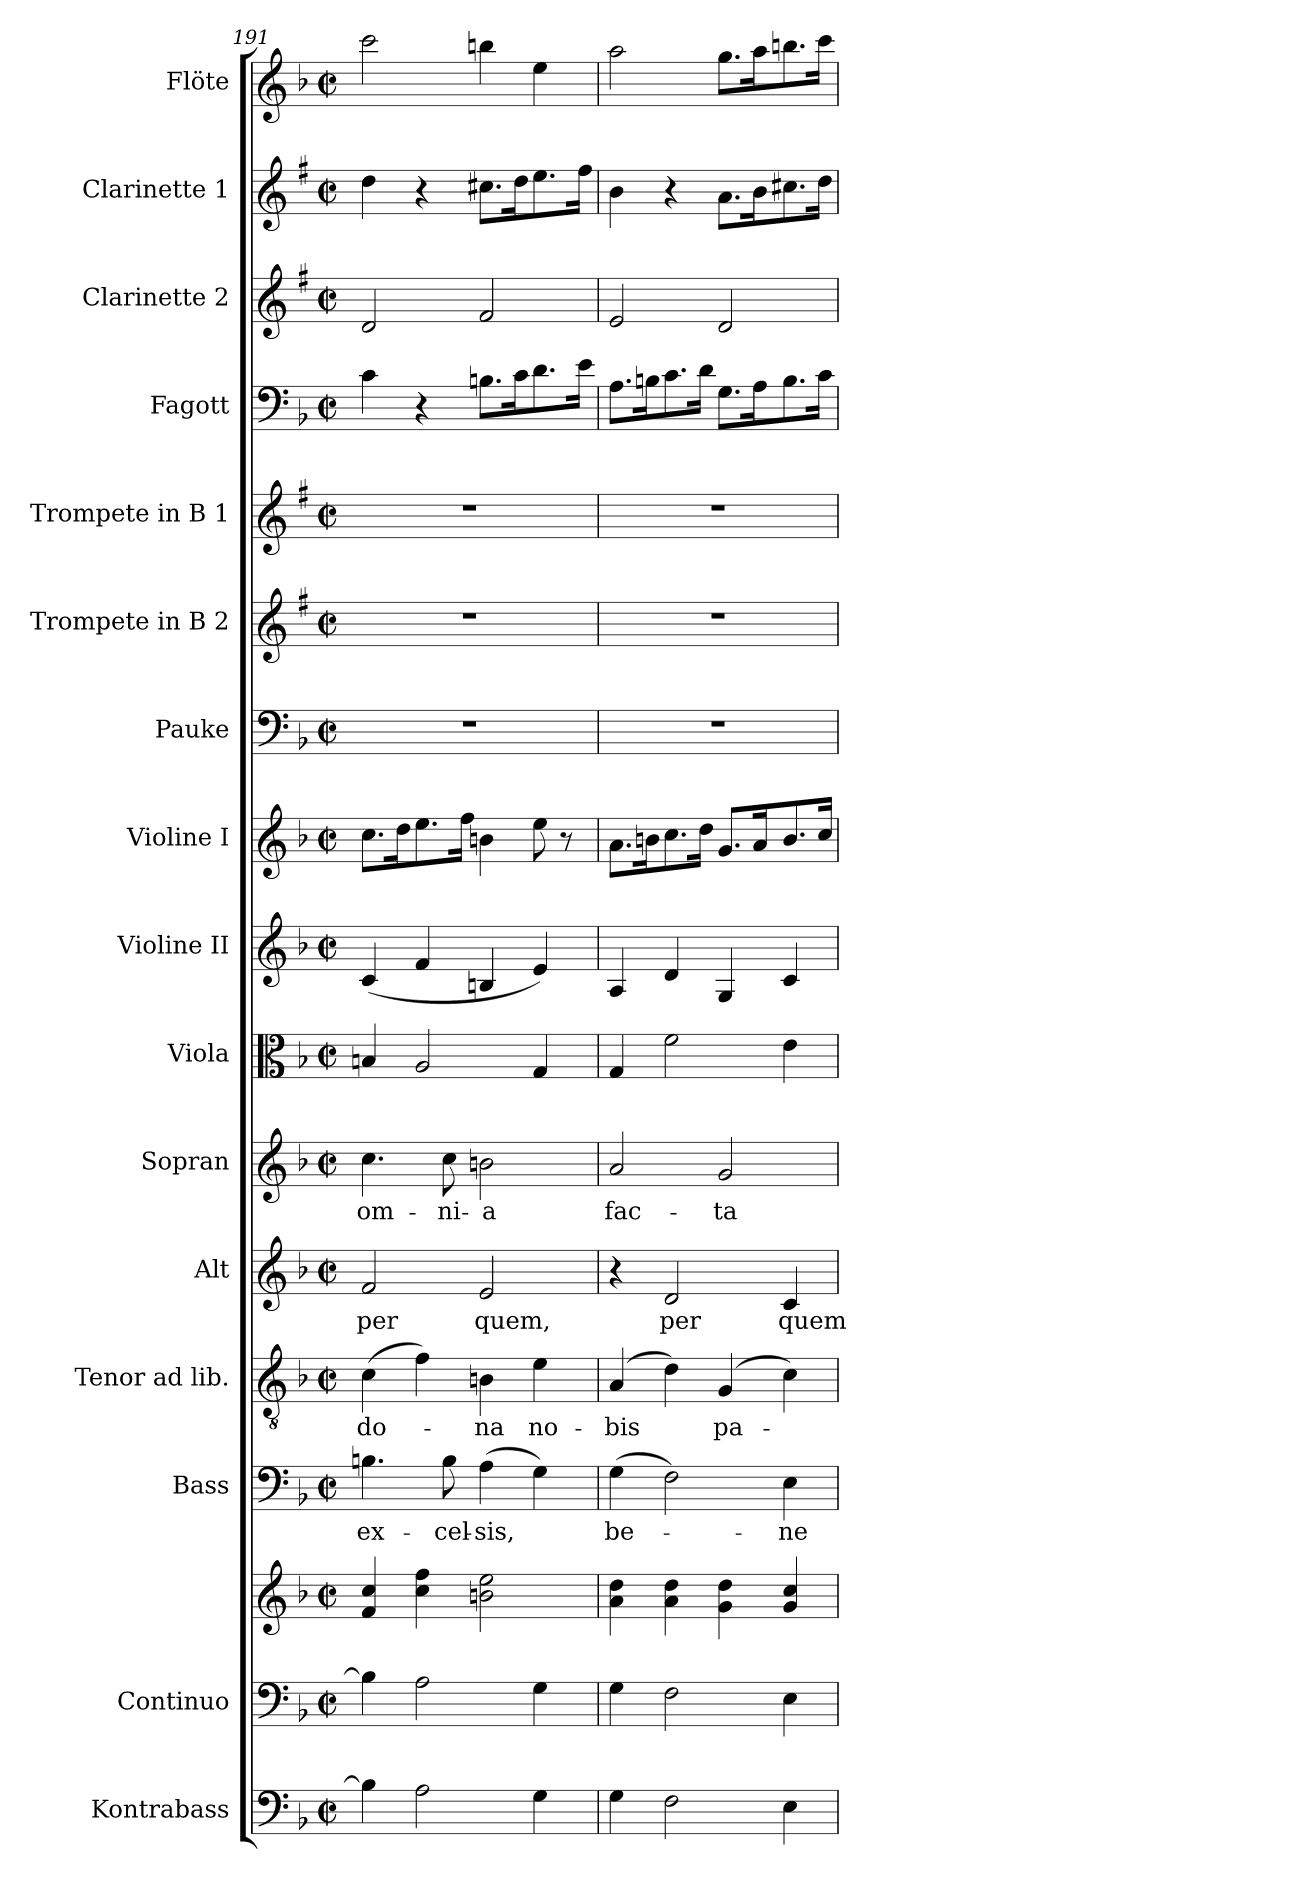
**kern	**kern	**kern	**kern	**text	**kern	**text	**kern	**text	**kern	**text	**kern	**kern	**kern	**kern	**kern	**kern	**kern	**kern	**kern	**kern
*part16	*part15	*part15	*part14	*part14	*part13	*part13	*part12	*part12	*part11	*part11	*part10	*part9	*part8	*part7	*part6	*part5	*part4	*part3	*part2	*part1
*staff17	*staff16	*staff15	*staff14	*staff14	*staff13	*staff13	*staff12	*staff12	*staff11	*staff11	*staff10	*staff9	*staff8	*staff7	*staff6	*staff5	*staff4	*staff3	*staff2	*staff1
*I"Kontrabass	*I"Continuo	*	*I"Bass	*	*I"Tenor ad lib.	*	*I"Alt	*	*I"Sopran	*	*I"Viola	*I"Violine II	*I"Violine I	*I"Pauke	*I"Trompete in B 2	*I"Trompete in B 1	*I"Fagott	*I"Clarinette 2	*I"Clarinette 1	*I"Flöte
*I'Kb.	*I'cont.	*	*I'B	*	*I'T	*	*I'A	*	*I'S	*	*I'Vla.	*I'Vl. II	*I'Vl. I	*I'Pk.	*	*	*I'Fg.	*I'Cl. 2	*I'Cl. 1	*I'Fl.
*clefF4	*clefF4	*clefG2	*clefF4	*	*clefGv2	*	*clefG2	*	*clefG2	*	*clefC3	*clefG2	*clefG2	*clefF4	*clefG2	*clefG2	*clefF4	*clefG2	*clefG2	*clefG2
*ITrd7c12	*	*	*	*	*	*	*	*	*	*	*	*	*	*	*ITrd1c2	*ITrd1c2	*	*ITrd1c2	*ITrd1c2	*
*k[b-]	*k[b-]	*k[b-]	*k[b-]	*	*k[b-]	*	*k[b-]	*	*k[b-]	*	*k[b-]	*k[b-]	*k[b-]	*k[b-]	*k[b-]	*k[b-]	*k[b-]	*k[b-]	*k[b-]	*k[b-]
*F:	*F:	*F:	*F:	*	*F:	*	*F:	*	*F:	*	*F:	*F:	*F:	*F:	*F:	*F:	*F:	*F:	*F:	*F:
*M2/2	*M2/2	*M2/2	*M2/2	*	*M2/2	*	*M2/2	*	*M2/2	*	*M2/2	*M2/2	*M2/2	*M2/2	*M2/2	*M2/2	*M2/2	*M2/2	*M2/2	*M2/2
*met(c|)	*met(c|)	*met(c|)	*met(c|)	*	*met(c|)	*	*met(c|)	*	*met(c|)	*	*met(c|)	*met(c|)	*met(c|)	*met(c|)	*met(c|)	*met(c|)	*met(c|)	*met(c|)	*met(c|)	*met(c|)
=191	=191	=191	=191	=191	=191	=191	=191	=191	=191	=191	=191	=191	=191	=191	=191	=191	=191	=191	=191	=191
!	!	!	!	!LO:LY:b	!	!LO:LY:b	!	!LO:LY:b	!	!LO:LY:b	!	!	!	!	!	!	!	!	!	!
4BB\]	4B\]	4f/ 4cc/	4.Bn\	ex-	(>4c\	do-	2f/	per	4.cc\	om-	4Bn/	(<4c/	8.cc\L	1r	1r	1r	4c\	2c/	4cc\	2ccc\
.	.	.	.	.	.	.	.	.	.	.	.	.	16dd\k	.	.	.	.	.	.	.
2AA\	2A\	4cc\ 4ff\	.	.	4f\)	.	.	.	.	.	2A/	4f/	8.ee\	.	.	.	4r	.	4r	.
!	!	!	!	!LO:LY:b	!	!	!	!	!	!LO:LY:b	!	!	!	!	!	!	!	!	!	!
.	.	.	8B\	-cel-	.	.	.	.	8cc\	-ni-	.	.	.	.	.	.	.	.	.	.
.	.	.	.	.	.	.	.	.	.	.	.	.	16ff\Jk	.	.	.	.	.	.	.
!	!	!	!	!LO:LY:b	!	!LO:LY:b	!	!LO:LY:b	!	!LO:LY:b	!	!	!	!	!	!	!	!	!	!
.	.	2bn\ 2ee\	(>4A\	-sis,	4Bn\	-na	2e/	quem,	2bn\	-a	.	4Bn/	4bn\	.	.	.	8.Bn\L	2e/	8.bn\L	4bbn\
.	.	.	.	.	.	.	.	.	.	.	.	.	.	.	.	.	16c\k	.	16cc\k	.
!	!	!	!	!	!	!LO:LY:b	!	!	!	!	!	!	!	!	!	!	!	!	!	!
4GG\	4G\	.	4G\)	.	4e\	no-	.	.	.	.	4G/	4e/)	8ee\	.	.	.	8.d\	.	8.dd\	4ee\
.	.	.	.	.	.	.	.	.	.	.	.	.	8r	.	.	.	.	.	.	.
.	.	.	.	.	.	.	.	.	.	.	.	.	.	.	.	.	16e\Jk	.	16ee\Jk	.
!!LO:PB:g=z
=192	=192	=192	=192	=192	=192	=192	=192	=192	=192	=192	=192	=192	=192	=192	=192	=192	=192	=192	=192	=192
!	!	!	!	!LO:LY:b	!	!LO:LY:b	!	!	!	!LO:LY:b	!	!	!	!	!	!	!	!	!	!
4GG\	4G\	4a\ 4dd\	(>4G\	be-	(4A/	-bis	4r	.	2a/	fac-	4G/	4A/	8.a\L	1r	1r	1r	8.A\L	2d/	4a\	2aa\
.	.	.	.	.	.	.	.	.	.	.	.	.	16bn\k	.	.	.	16Bn\k	.	.	.
!	!	!	!	!	!	!	!	!LO:LY:b	!	!	!	!	!	!	!	!	!	!	!	!
2FF\	2F\	4a\ 4dd\	2F\)	.	4d\)	.	2d/	per	.	.	2f\	4d/	8.cc\	.	.	.	8.c\	.	4r	.
.	.	.	.	.	.	.	.	.	.	.	.	.	16dd\Jk	.	.	.	16d\Jk	.	.	.
!	!	!	!	!	!	!LO:LY:b	!	!	!	!LO:LY:b	!	!	!	!	!	!	!	!	!	!
.	.	4g\ 4dd\	.	.	(4G/	pa-	.	.	2g/	-ta	.	4G/	8.g/L	.	.	.	8.G\L	2c/	8.g\L	8.gg\L
.	.	.	.	.	.	.	.	.	.	.	.	.	16a/k	.	.	.	16A\k	.	16a\k	16aa\k
!	!	!	!	!LO:LY:b	!	!	!	!LO:LY:b	!	!	!	!	!	!	!	!	!	!	!	!
4EE\	4E\	4g/ 4cc/	4E\	-ne-	4c\)	.	4c/	quem	.	.	4e\	4c/	8.b/	.	.	.	8.B\	.	8.bn\	8.bbn\
.	.	.	.	.	.	.	.	.	.	.	.	.	16cc/Jk	.	.	.	16c\Jk	.	16cc\Jk	16ccc\Jk
=	=	=	=	=	=	=	=	=	=	=	=	=	=	=	=	=	=	=	=	=
*-	*-	*-	*-	*-	*-	*-	*-	*-	*-	*-	*-	*-	*-	*-	*-	*-	*-	*-	*-	*-
